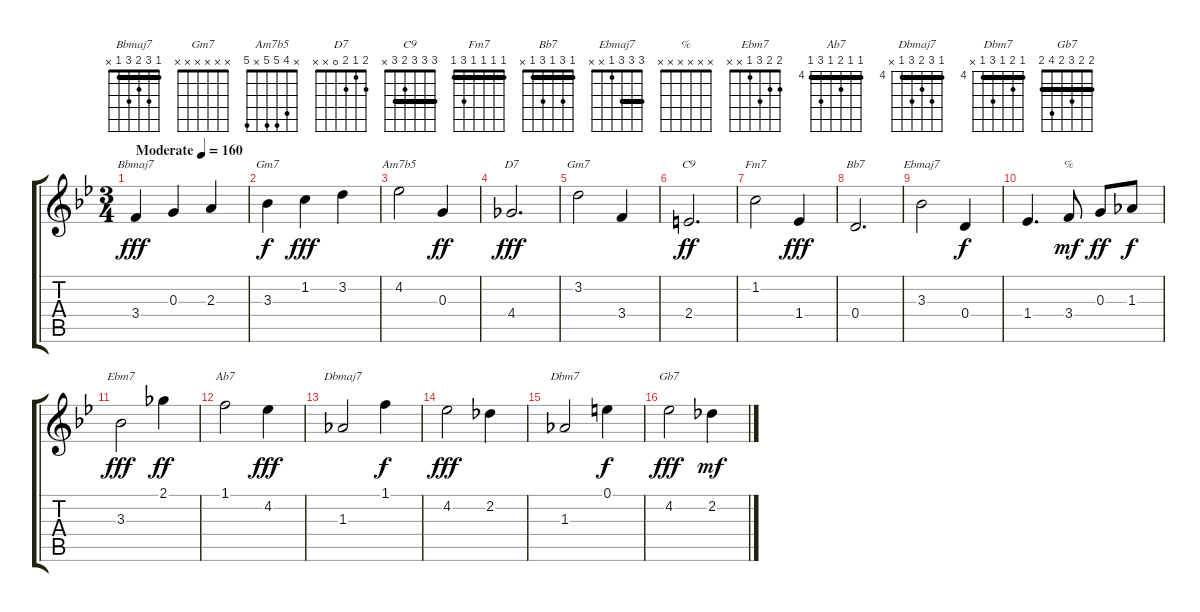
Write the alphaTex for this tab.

\track "" {instrument acousticguitarnylon}
\staff {score tabs}
\tuning (E4 B3 G3 D3 A2 E2) {hide}
\chord ("Bbmaj7" 1 3 2 3 1 x) {barre 1}
\chord ("Gm7" 3 3 3 3 5 3) {barre 3}
\chord ("Am7b5" x 4 5 5 x 5)
\chord ("D7" 2 1 2 0 x x)
\chord ("Gm7" x x x x x x)
\chord ("C9" 3 3 3 2 3 x) {barre 3}
\chord ("Fm7" 1 1 1 1 3 1) {barre 1}
\chord ("Bb7" 1 3 1 3 1 x) {barre 1}
\chord ("Ebmaj7" 3 3 3 1 x x) {barre 3}
\chord ("%" x x x x x x)
\chord ("Ebm7" 2 2 3 1 x x)
\chord ("Ab7" 4 4 5 4 6 4) {firstfret 4 barre 4}
\chord ("Dbmaj7" 4 6 5 6 4 x) {firstfret 4 barre 4}
\chord ("Dbm7" 4 5 4 6 4 x) {firstfret 4 barre 4}
\chord ("Gb7" 2 2 3 2 4 2) {barre 2}
\ts (3 4)
\tempo (160 "Moderate")
\clef g2
\ks bb
3.4.4{ch "Bbmaj7" dy fff instrument acousticguitarnylon} 0.3.4 2.3.4 |
3.3.4{ch "Gm7" dy f} 1.2.4{dy fff} 3.2.4 |
4.2.2{ch "Am7b5"} 0.3.4{dy ff} |
4.4.2{d ch "D7" dy fff} |
3.2.2{ch "Gm7"} 3.4.4 |
2.4.2{d ch "C9" dy ff} |
1.2.2{ch "Fm7"} 1.4.4{dy fff} |
0.4.2{d ch "Bb7"} |
3.3.2{ch "Ebmaj7"} 0.4.4{dy f} |
1.4.4{d} 3.4.8{ch "%" dy mf} 0.3.8{dy ff} 1.3.8{dy f} |
3.3.2{ch "Ebm7" dy fff} 2.1.4{dy ff} |
1.1.2{ch "Ab7"} 4.2.4{dy fff} |
1.3.2{ch "Dbmaj7"} 1.1.4{dy f} |
4.2.2{dy fff} 2.2.4 |
1.3.2{ch "Dbm7"} 0.1.4{dy f} |
4.2.2{ch "Gb7" dy fff} 2.2.4{dy mf}
